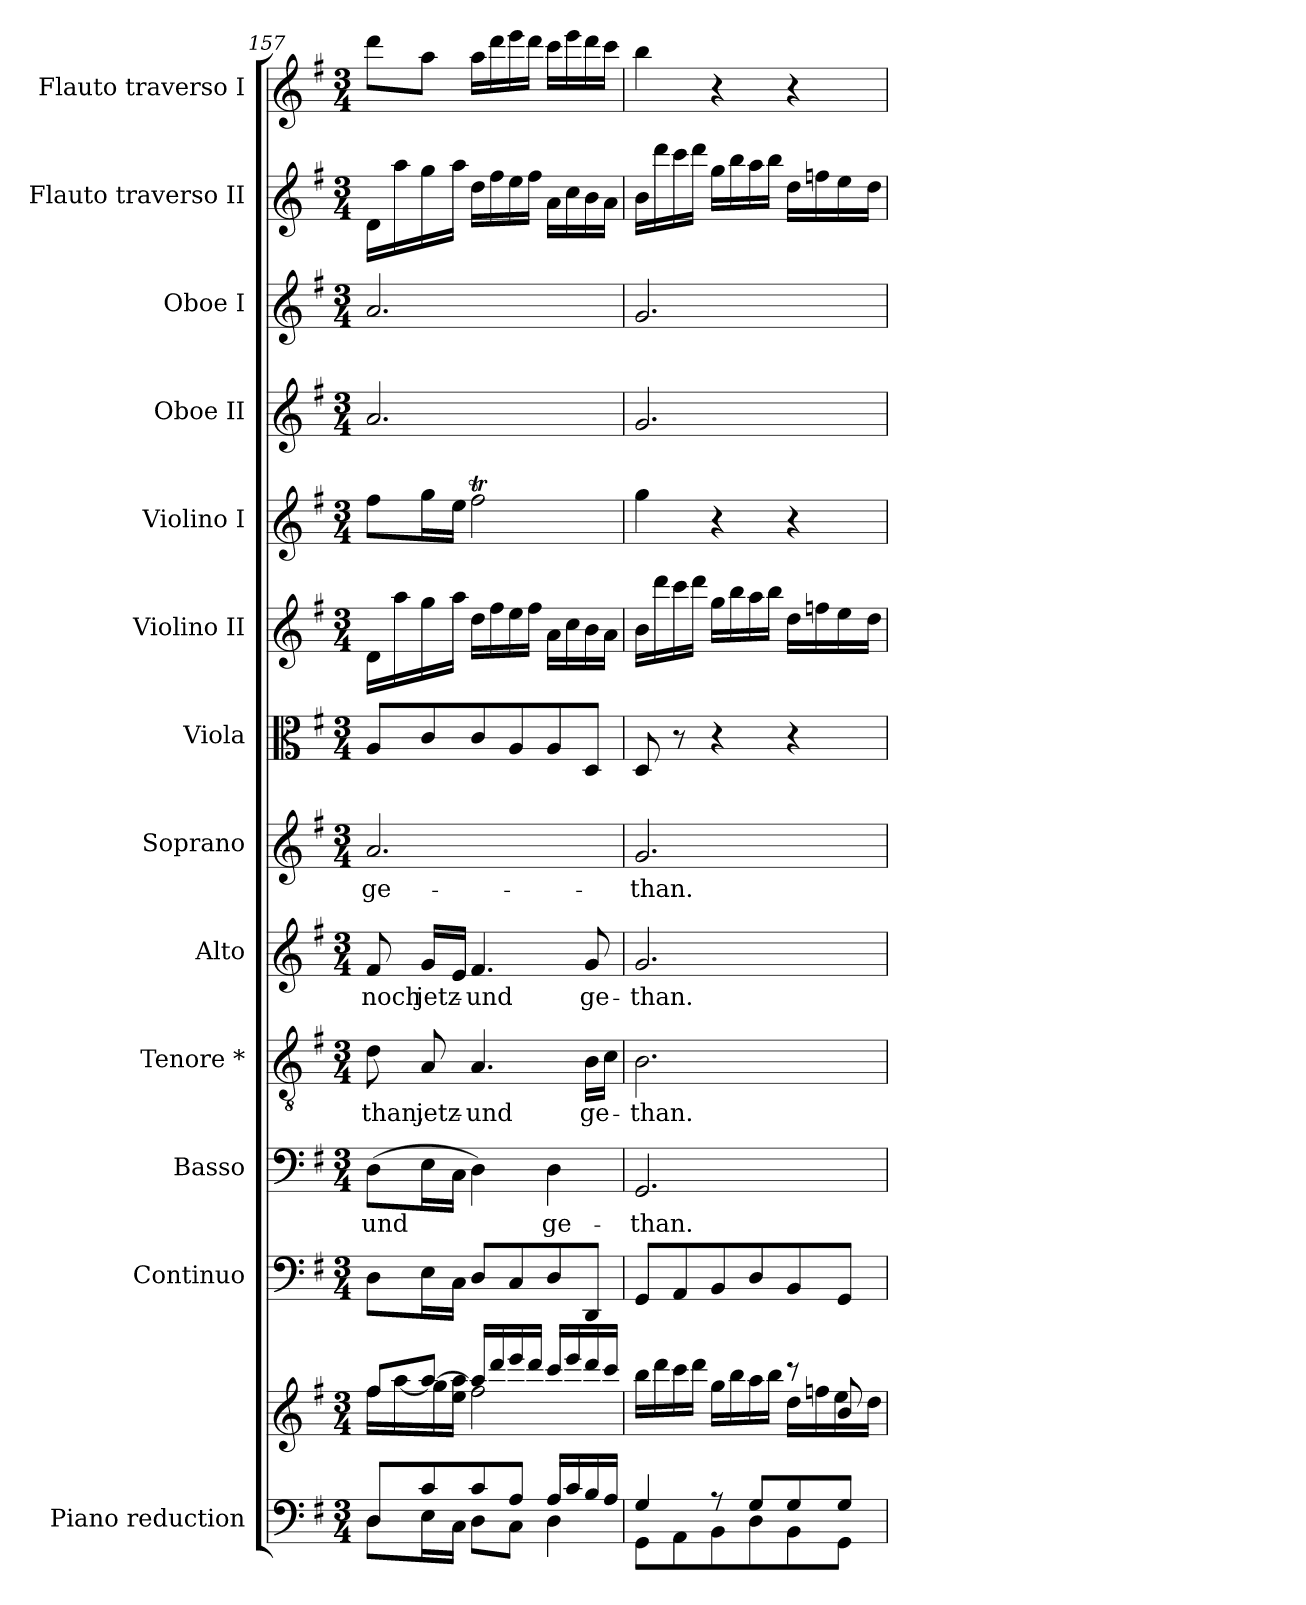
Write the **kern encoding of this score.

**kern	**kern	**kern	**kern	**text	**kern	**text	**kern	**text	**kern	**text	**kern	**kern	**kern	**kern	**kern	**kern	**kern
*part13	*part13	*part12	*part11	*part11	*part10	*part10	*part9	*part9	*part8	*part8	*part7	*part6	*part5	*part4	*part3	*part2	*part1
*staff14	*staff13	*staff12	*staff11	*staff11	*staff10	*staff10	*staff9	*staff9	*staff8	*staff8	*staff7	*staff6	*staff5	*staff4	*staff3	*staff2	*staff1
*I"Piano reduction	*	*I"Continuo	*I"Basso	*	*I"Tenore *	*	*I"Alto	*	*I"Soprano	*	*I"Viola	*I"Violino II	*I"Violino I	*I"Oboe II	*I"Oboe I	*I"Flauto traverso II	*I"Flauto traverso I
*I'Pno	*	*	*	*	*	*	*	*	*	*	*I'Vla	*I'Vln	*I'Vln	*I'Ob	*I'Ob	*	*
*clefF4	*clefG2	*clefF4	*clefF4	*	*clefGv2	*	*clefG2	*	*clefG2	*	*clefC3	*clefG2	*clefG2	*clefG2	*clefG2	*clefG2	*clefG2
*k[f#]	*k[f#]	*k[f#]	*k[f#]	*	*k[f#]	*	*k[f#]	*	*k[f#]	*	*k[f#]	*k[f#]	*k[f#]	*k[f#]	*k[f#]	*k[f#]	*k[f#]
*M3/4	*M3/4	*M3/4	*M3/4	*	*M3/4	*	*M3/4	*	*M3/4	*	*M3/4	*M3/4	*M3/4	*M3/4	*M3/4	*M3/4	*M3/4
=157	=157	=157	=157	=157	=157	=157	=157	=157	=157	=157	=157	=157	=157	=157	=157	=157	=157
*^	*^	*	*	*	*	*	*	*	*	*	*	*	*	*	*	*	*
!	!	!	!	!	!	!LO:LY:b	!	!LO:LY:b	!	!LO:LY:b	!	!LO:LY:b	!	!	!	!	!	!	!
8D/L	8D\L	8ff#/L	16ff#\LL	8D\L	(8D\L	-und	8d\	-than,	8f#/	noch	2.a/	ge-	8A/L	16d\LL	8ff#\L	2.a/	2.a/	16d\LL	8ddd\L
.	.	.	[>16aa\	.	.	.	.	.	.	.	.	.	.	16aa\	.	.	.	16aa\	.
!	!	!	!	!	!	!	!	!LO:LY:b	!	!LO:LY:b	!	!	!	!	!	!	!	!	!
8c/	16E\L	8aa/J_	16gg\	16E\L	16E\L	.	8A/	jetz-	16g/LL	jetz-	.	.	8c/	16gg\	16gg\L	.	.	16gg\	8aa\J
.	16C\JJ	.	16ee\ 16aa\JJ	16C\JJ	16C\JJ	.	.	.	16e/JJ	.	.	.	.	16aa\JJ	16ee\JJ	.	.	16aa\JJ	.
!	!	!	!	!	!	!	!	!LO:LY:b	!	!LO:LY:b	!	!	!	!	!	!	!	!	!
8c/	8D\L	16aa/LL]	2ff#\	8D/L	4D\)	.	4.A/	-und	4.f#/	-und	.	.	8c/	16dd\LL	2ff#t\	.	.	16dd\LL	16aa\LL
.	.	16ddd/	.	.	.	.	.	.	.	.	.	.	.	16ff#\	.	.	.	16ff#\	16ddd\
8A/J	8C\J	16eee/	.	8C/	.	.	.	.	.	.	.	.	8A/	16ee\	.	.	.	16ee\	16eee\
.	.	16ddd/JJ	.	.	.	.	.	.	.	.	.	.	.	16ff#\JJ	.	.	.	16ff#\JJ	16ddd\JJ
!	!	!	!	!	!	!LO:LY:b	!	!	!	!	!	!	!	!	!	!	!	!	!
16A/LL	4D\	16ccc/LL	.	8D/	4D\	ge-	.	.	.	.	.	.	8A/	16a\LL	.	.	.	16a\LL	16ccc\LL
16c/	.	16eee/	.	.	.	.	.	.	.	.	.	.	.	16cc\	.	.	.	16cc\	16eee\
!	!	!	!	!	!	!	!	!LO:LY:b	!	!LO:LY:b	!	!	!	!	!	!	!	!	!
16B/	.	16ddd/	.	8DD/J	.	.	16B\LL	ge-	8g/	ge-	.	.	8D/J	16b\	.	.	.	16b\	16ddd\
16A/JJ	.	16ccc/JJ	.	.	.	.	16c\JJ	.	.	.	.	.	.	16a\JJ	.	.	.	16a\JJ	16ccc\JJ
=158	=158	=158	=158	=158	=158	=158	=158	=158	=158	=158	=158	=158	=158	=158	=158	=158	=158	=158	=158
!	!	!	!	!	!	!LO:LY:b	!	!LO:LY:b	!	!LO:LY:b	!	!LO:LY:b	!	!	!	!	!	!	!
4G/	8GG\L	2ryy	16bb\LL	8GG/L	2.GG/	-than.	2.B\	-than.	2.g/	-than.	2.g/	-than.	8D/	16b\LL	4gg\	2.g/	2.g/	16b\LL	4bb\
.	.	.	16ddd\	.	.	.	.	.	.	.	.	.	.	16ddd\	.	.	.	16ddd\	.
.	8AA\	.	16ccc\	8AA/	.	.	.	.	.	.	.	.	8r	16ccc\	.	.	.	16ccc\	.
.	.	.	16ddd\JJ	.	.	.	.	.	.	.	.	.	.	16ddd\JJ	.	.	.	16ddd\JJ	.
8r	8BB\	.	16gg\LL	8BB/	.	.	.	.	.	.	.	.	4r	16gg\LL	4r	.	.	16gg\LL	4r
.	.	.	16bb\	.	.	.	.	.	.	.	.	.	.	16bb\	.	.	.	16bb\	.
8G/L	8D\	.	16aa\	8D/	.	.	.	.	.	.	.	.	.	16aa\	.	.	.	16aa\	.
.	.	.	16bb\JJ	.	.	.	.	.	.	.	.	.	.	16bb\JJ	.	.	.	16bb\JJ	.
8G/	8BB\	8r	16dd\LL	8BB/	.	.	.	.	.	.	.	.	4r	16dd\LL	4r	.	.	16dd\LL	4r
.	.	.	16ffn\	.	.	.	.	.	.	.	.	.	.	16ffn\	.	.	.	16ffn\	.
8G/J	8GG\J	8b/	16ee\	8GG/J	.	.	.	.	.	.	.	.	.	16ee\	.	.	.	16ee\	.
.	.	.	16dd\JJ	.	.	.	.	.	.	.	.	.	.	16dd\JJ	.	.	.	16dd\JJ	.
*v	*v	*	*	*	*	*	*	*	*	*	*	*	*	*	*	*	*	*	*
*	*v	*v	*	*	*	*	*	*	*	*	*	*	*	*	*	*	*	*
=	=	=	=	=	=	=	=	=	=	=	=	=	=	=	=	=	=
*-	*-	*-	*-	*-	*-	*-	*-	*-	*-	*-	*-	*-	*-	*-	*-	*-	*-
